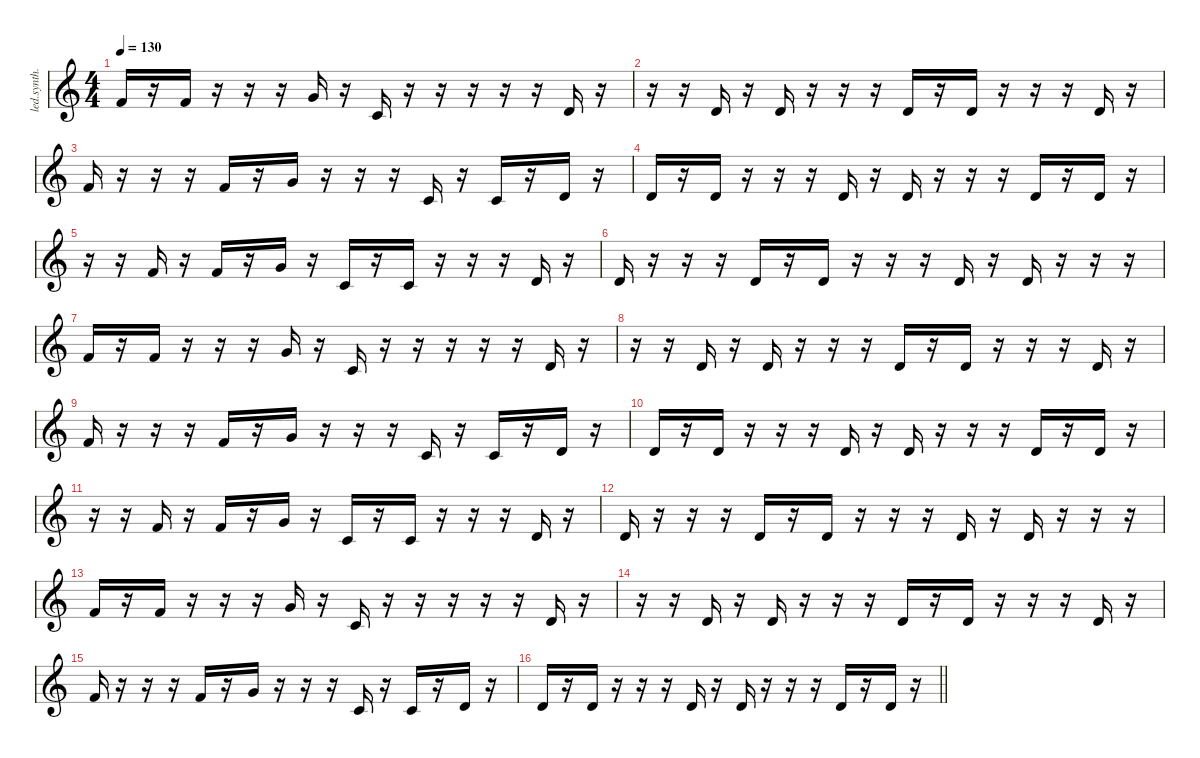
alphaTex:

\defaultSystemsLayout 4
\hideDynamics
\bracketExtendMode nobrackets
\otherSystemsTrackNameOrientation horizontal
\track ("Synth 1-RH-a-hid" "led.synth.") {defaultSystemsLayout 4 instrument lead8bassandlead}
\staff {score}
\tuning (E4 B3 G3 D3 A2 E2 B1)
\ts (4 4)
\tempo 130
\clef g2
\ks c
1.1.16{dy f} r.16 1.1.16 r.16 r.16 r.16 3.1.16 r.16 1.2.16 r.16 r.16 r.16 r.16 r.16 3.2.16 r.16 |
r.16 r.16 3.2.16 r.16 3.2.16 r.16 r.16 r.16 3.2.16 r.16 3.2.16 r.16 r.16 r.16 3.2.16 r.16 |
1.1.16 r.16 r.16 r.16 1.1.16 r.16 3.1.16 r.16 r.16 r.16 1.2.16 r.16 1.2.16 r.16 3.2.16 r.16 |
3.2.16 r.16 3.2.16 r.16 r.16 r.16 3.2.16 r.16 3.2.16 r.16 r.16 r.16 3.2.16 r.16 3.2.16 r.16 |
r.16 r.16 1.1.16 r.16 1.1.16 r.16 3.1.16 r.16 1.2.16 r.16 1.2.16 r.16 r.16 r.16 3.2.16 r.16 |
3.2.16 r.16 r.16 r.16 3.2.16 r.16 3.2.16 r.16 r.16 r.16 3.2.16 r.16 3.2.16 r.16 r.16 r.16 |
1.1.16 r.16 1.1.16 r.16 r.16 r.16 3.1.16 r.16 1.2.16 r.16 r.16 r.16 r.16 r.16 3.2.16 r.16 |
r.16 r.16 3.2.16 r.16 3.2.16 r.16 r.16 r.16 3.2.16 r.16 3.2.16 r.16 r.16 r.16 3.2.16 r.16 |
1.1.16 r.16 r.16 r.16 1.1.16 r.16 3.1.16 r.16 r.16 r.16 1.2.16 r.16 1.2.16 r.16 3.2.16 r.16 |
3.2.16 r.16 3.2.16 r.16 r.16 r.16 3.2.16 r.16 3.2.16 r.16 r.16 r.16 3.2.16 r.16 3.2.16 r.16 |
r.16 r.16 1.1.16 r.16 1.1.16 r.16 3.1.16 r.16 1.2.16 r.16 1.2.16 r.16 r.16 r.16 3.2.16 r.16 |
3.2.16 r.16 r.16 r.16 3.2.16 r.16 3.2.16 r.16 r.16 r.16 3.2.16 r.16 3.2.16 r.16 r.16 r.16 |
1.1.16 r.16 1.1.16 r.16 r.16 r.16 3.1.16 r.16 1.2.16 r.16 r.16 r.16 r.16 r.16 3.2.16 r.16 |
r.16 r.16 3.2.16 r.16 3.2.16 r.16 r.16 r.16 3.2.16 r.16 3.2.16 r.16 r.16 r.16 3.2.16 r.16 |
1.1.16 r.16 r.16 r.16 1.1.16 r.16 3.1.16 r.16 r.16 r.16 1.2.16 r.16 1.2.16 r.16 3.2.16 r.16 |
\barLineRight lightlight
3.2.16 r.16 3.2.16 r.16 r.16 r.16 3.2.16 r.16 3.2.16 r.16 r.16 r.16 3.2.16 r.16 3.2.16 r.16
